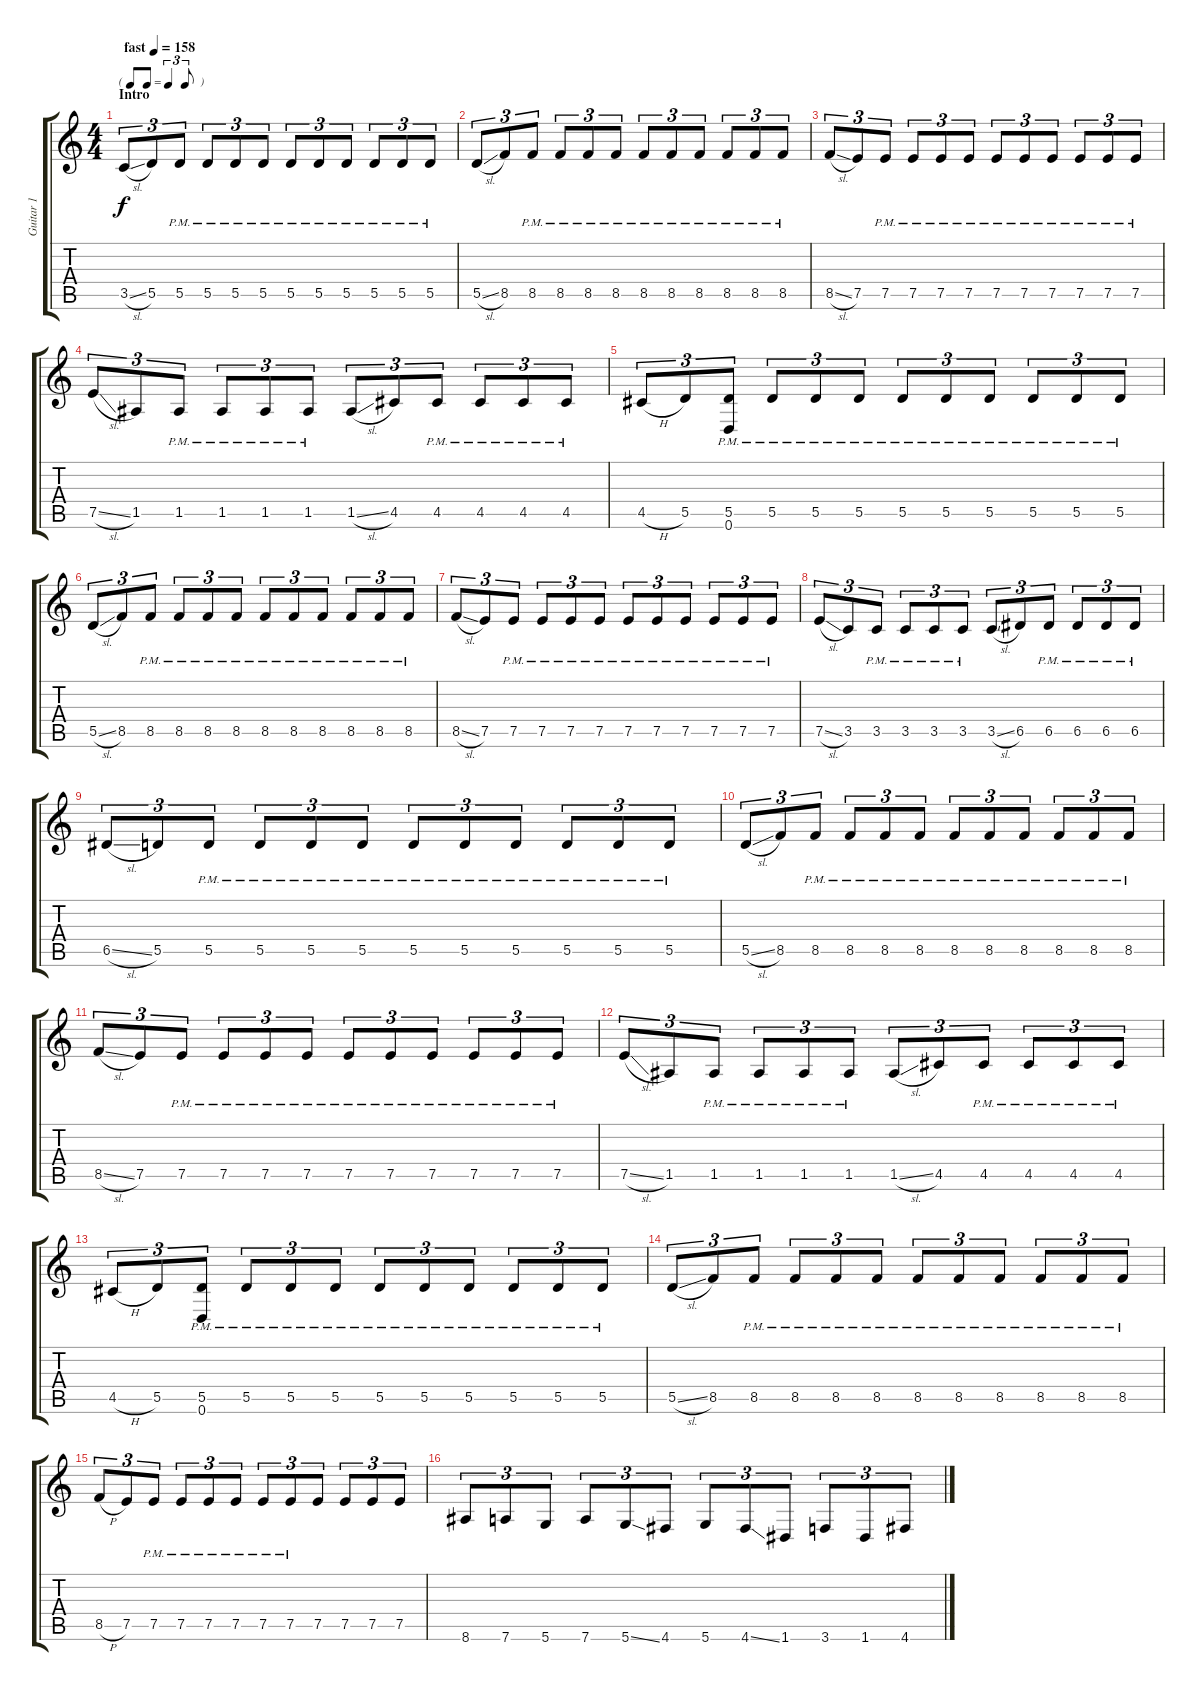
\track ("Guitar 1" "Guitar 1") {instrument distortionguitar}
\staff {score tabs}
\tuning (E4 B3 G3 D3 A2 D2) {hide}
\ts (4 4)
\tf triplet8th
\section ("" "Intro")
\tempo (158 "fast")
\clef g2
\ks c
3.5{sl}.8{tu (3 2) dy f instrument distortionguitar} 5.5.8{tu (3 2)} 5.5{pm}.8{tu (3 2)} 5.5{pm}.8{tu (3 2)} 5.5{pm}.8{tu (3 2)} 5.5{pm}.8{tu (3 2)} 5.5{pm}.8{tu (3 2)} 5.5{pm}.8{tu (3 2)} 5.5{pm}.8{tu (3 2)} 5.5{pm}.8{tu (3 2)} 5.5{pm}.8{tu (3 2)} 5.5{pm}.8{tu (3 2)} |
5.5{sl}.8{tu (3 2)} 8.5.8{tu (3 2)} 8.5{pm}.8{tu (3 2)} 8.5{pm}.8{tu (3 2)} 8.5{pm}.8{tu (3 2)} 8.5{pm}.8{tu (3 2)} 8.5{pm}.8{tu (3 2)} 8.5{pm}.8{tu (3 2)} 8.5{pm}.8{tu (3 2)} 8.5{pm}.8{tu (3 2)} 8.5{pm}.8{tu (3 2)} 8.5{pm}.8{tu (3 2)} |
8.5{sl}.8{tu (3 2)} 7.5.8{tu (3 2)} 7.5{pm}.8{tu (3 2)} 7.5{pm}.8{tu (3 2)} 7.5{pm}.8{tu (3 2)} 7.5{pm}.8{tu (3 2)} 7.5{pm}.8{tu (3 2)} 7.5{pm}.8{tu (3 2)} 7.5{pm}.8{tu (3 2)} 7.5{pm}.8{tu (3 2)} 7.5{pm}.8{tu (3 2)} 7.5{pm}.8{tu (3 2)} |
7.5{sl}.8{tu (3 2)} 1.5.8{tu (3 2)} 1.5{pm}.8{tu (3 2)} 1.5{pm}.8{tu (3 2)} 1.5{pm}.8{tu (3 2)} 1.5{pm}.8{tu (3 2)} 1.5{sl}.8{tu (3 2)} 4.5.8{tu (3 2)} 4.5{pm}.8{tu (3 2)} 4.5{pm}.8{tu (3 2)} 4.5{pm}.8{tu (3 2)} 4.5{pm}.8{tu (3 2)} |
4.5{h}.8{tu (3 2)} 5.5.8{tu (3 2)} (5.5{pm} 0.6).8{tu (3 2)} 5.5{pm}.8{tu (3 2)} 5.5{pm}.8{tu (3 2)} 5.5{pm}.8{tu (3 2)} 5.5{pm}.8{tu (3 2)} 5.5{pm}.8{tu (3 2)} 5.5{pm}.8{tu (3 2)} 5.5{pm}.8{tu (3 2)} 5.5{pm}.8{tu (3 2)} 5.5{pm}.8{tu (3 2)} |
5.5{sl}.8{tu (3 2)} 8.5.8{tu (3 2)} 8.5{pm}.8{tu (3 2)} 8.5{pm}.8{tu (3 2)} 8.5{pm}.8{tu (3 2)} 8.5{pm}.8{tu (3 2)} 8.5{pm}.8{tu (3 2)} 8.5{pm}.8{tu (3 2)} 8.5{pm}.8{tu (3 2)} 8.5{pm}.8{tu (3 2)} 8.5{pm}.8{tu (3 2)} 8.5{pm}.8{tu (3 2)} |
8.5{sl}.8{tu (3 2)} 7.5.8{tu (3 2)} 7.5{pm}.8{tu (3 2)} 7.5{pm}.8{tu (3 2)} 7.5{pm}.8{tu (3 2)} 7.5{pm}.8{tu (3 2)} 7.5{pm}.8{tu (3 2)} 7.5{pm}.8{tu (3 2)} 7.5{pm}.8{tu (3 2)} 7.5{pm}.8{tu (3 2)} 7.5{pm}.8{tu (3 2)} 7.5{pm}.8{tu (3 2)} |
7.5{sl}.8{tu (3 2)} 3.5.8{tu (3 2)} 3.5{pm}.8{tu (3 2)} 3.5{pm}.8{tu (3 2)} 3.5{pm}.8{tu (3 2)} 3.5{pm}.8{tu (3 2)} 3.5{sl}.8{tu (3 2)} 6.5.8{tu (3 2)} 6.5{pm}.8{tu (3 2)} 6.5{pm}.8{tu (3 2)} 6.5{pm}.8{tu (3 2)} 6.5{pm}.8{tu (3 2)} |
6.5{sl}.8{tu (3 2)} 5.5.8{tu (3 2)} 5.5{pm}.8{tu (3 2)} 5.5{pm}.8{tu (3 2)} 5.5{pm}.8{tu (3 2)} 5.5{pm}.8{tu (3 2)} 5.5{pm}.8{tu (3 2)} 5.5{pm}.8{tu (3 2)} 5.5{pm}.8{tu (3 2)} 5.5{pm}.8{tu (3 2)} 5.5{pm}.8{tu (3 2)} 5.5{pm}.8{tu (3 2)} |
5.5{sl}.8{tu (3 2)} 8.5.8{tu (3 2)} 8.5{pm}.8{tu (3 2)} 8.5{pm}.8{tu (3 2)} 8.5{pm}.8{tu (3 2)} 8.5{pm}.8{tu (3 2)} 8.5{pm}.8{tu (3 2)} 8.5{pm}.8{tu (3 2)} 8.5{pm}.8{tu (3 2)} 8.5{pm}.8{tu (3 2)} 8.5{pm}.8{tu (3 2)} 8.5{pm}.8{tu (3 2)} |
8.5{sl}.8{tu (3 2)} 7.5.8{tu (3 2)} 7.5{pm}.8{tu (3 2)} 7.5{pm}.8{tu (3 2)} 7.5{pm}.8{tu (3 2)} 7.5{pm}.8{tu (3 2)} 7.5{pm}.8{tu (3 2)} 7.5{pm}.8{tu (3 2)} 7.5{pm}.8{tu (3 2)} 7.5{pm}.8{tu (3 2)} 7.5{pm}.8{tu (3 2)} 7.5{pm}.8{tu (3 2)} |
7.5{sl}.8{tu (3 2)} 1.5.8{tu (3 2)} 1.5{pm}.8{tu (3 2)} 1.5{pm}.8{tu (3 2)} 1.5{pm}.8{tu (3 2)} 1.5{pm}.8{tu (3 2)} 1.5{sl}.8{tu (3 2)} 4.5.8{tu (3 2)} 4.5{pm}.8{tu (3 2)} 4.5{pm}.8{tu (3 2)} 4.5{pm}.8{tu (3 2)} 4.5{pm}.8{tu (3 2)} |
4.5{h}.8{tu (3 2)} 5.5.8{tu (3 2)} (5.5{pm} 0.6).8{tu (3 2)} 5.5{pm}.8{tu (3 2)} 5.5{pm}.8{tu (3 2)} 5.5{pm}.8{tu (3 2)} 5.5{pm}.8{tu (3 2)} 5.5{pm}.8{tu (3 2)} 5.5{pm}.8{tu (3 2)} 5.5{pm}.8{tu (3 2)} 5.5{pm}.8{tu (3 2)} 5.5{pm}.8{tu (3 2)} |
5.5{sl}.8{tu (3 2)} 8.5.8{tu (3 2)} 8.5{pm}.8{tu (3 2)} 8.5{pm}.8{tu (3 2)} 8.5{pm}.8{tu (3 2)} 8.5{pm}.8{tu (3 2)} 8.5{pm}.8{tu (3 2)} 8.5{pm}.8{tu (3 2)} 8.5{pm}.8{tu (3 2)} 8.5{pm}.8{tu (3 2)} 8.5{pm}.8{tu (3 2)} 8.5{pm}.8{tu (3 2)} |
8.5{h}.8{tu (3 2)} 7.5.8{tu (3 2)} 7.5{pm}.8{tu (3 2)} 7.5{pm}.8{tu (3 2)} 7.5{pm}.8{tu (3 2)} 7.5{pm}.8{tu (3 2)} 7.5{pm}.8{tu (3 2)} 7.5{pm}.8{tu (3 2)} 7.5.8{tu (3 2)} 7.5.8{tu (3 2)} 7.5.8{tu (3 2)} 7.5.8{tu (3 2)} |
8.6.8{tu (3 2)} 7.6.8{tu (3 2)} 5.6.8{tu (3 2)} 7.6.8{tu (3 2)} 5.6{ss}.8{tu (3 2)} 4.6.8{tu (3 2)} 5.6.8{tu (3 2)} 4.6{ss}.8{tu (3 2)} 1.6.8{tu (3 2)} 3.6.8{tu (3 2)} 1.6.8{tu (3 2)} 4.6.8{tu (3 2)}
